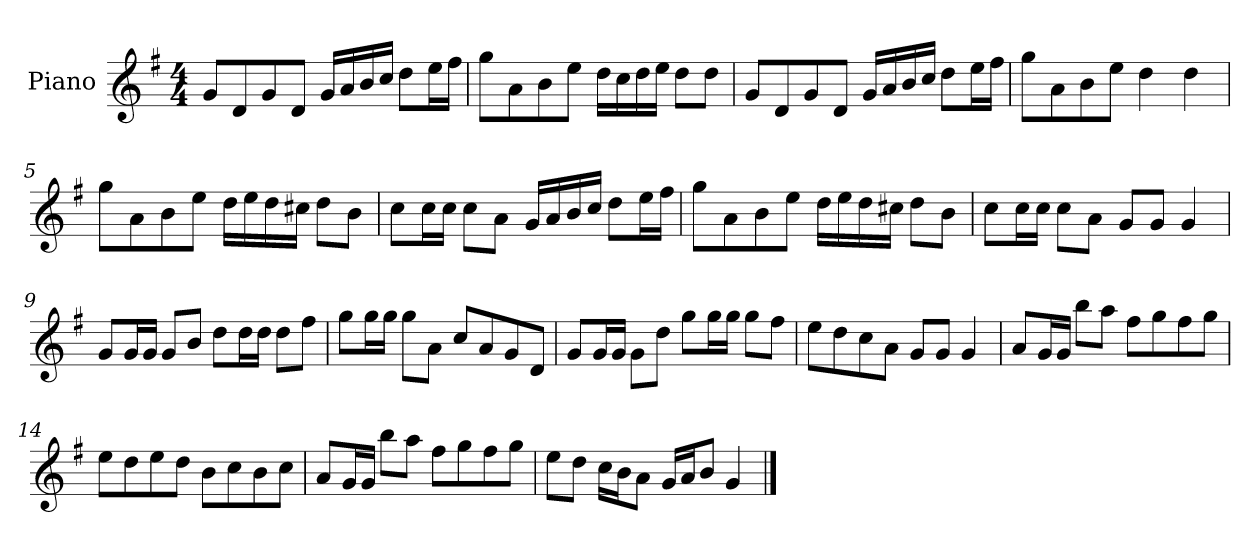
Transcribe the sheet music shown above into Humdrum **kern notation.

**kern
*part1
*staff1
*I"Piano
*I'P-no
*clefG2
*k[f#]
*M4/4
*MM90
=1
8g/L
8d/
8g/
8d/J
16g/LL
16a/
16b/
16cc/JJ
8dd\L
16ee\L
16ff#\JJ
=2
8gg\L
8a\
8b\
8ee\J
16dd\LL
16cc\
16dd\
16ee\JJ
8dd\L
8dd\J
=3
8g/L
8d/
8g/
8d/J
16g/LL
16a/
16b/
16cc/JJ
8dd\L
16ee\L
16ff#\JJ
=4
8gg\L
8a\
8b\
8ee\J
4dd\
4dd\
!!LO:LB:g=z
=5
8gg\L
8a\
8b\
8ee\J
16dd\LL
16ee\
16dd\
16cc#X\JJ
8dd\L
8b\J
=6
8cc\L
16cc\L
16cc\JJ
8cc\L
8a\J
16g/LL
16a/
16b/
16cc/JJ
8dd\L
16ee\L
16ff#\JJ
=7
8gg\L
8a\
8b\
8ee\J
16dd\LL
16ee\
16dd\
16cc#X\JJ
8dd\L
8b\J
=8
8cc\L
16cc\L
16cc\JJ
8cc\L
8a\J
8g/L
8g/J
4g/
!!LO:LB:g=z
=9
8g/L
16g/L
16g/JJ
8g/L
8b/J
8dd\L
16dd\L
16dd\JJ
8dd\L
8ff#\J
=10
8gg\L
16gg\L
16gg\JJ
8gg\L
8a\J
8cc/L
8a/
8g/
8d/J
=11
8g/L
16g/L
16g/JJ
8g\L
8dd\J
8gg\L
16gg\L
16gg\JJ
8gg\L
8ff#\J
=12
8ee\L
8dd\
8cc\
8a\J
8g/L
8g/J
4g/
!!LO:LB:g=z
=13
8a/L
16g/L
16g/JJ
8bb\L
8aa\J
8ff#\L
8gg\
8ff#\
8gg\J
=14
8ee\L
8dd\
8ee\
8dd\J
8b\L
8cc\
8b\
8cc\J
=15
8a/L
16g/L
16g/JJ
8bb\L
8aa\J
8ff#\L
8gg\
8ff#\
8gg\J
=16
8ee\L
8dd\J
16cc\LL
16b\J
8a\J
16g/LL
16a/J
8b/J
4g/
==
*-
